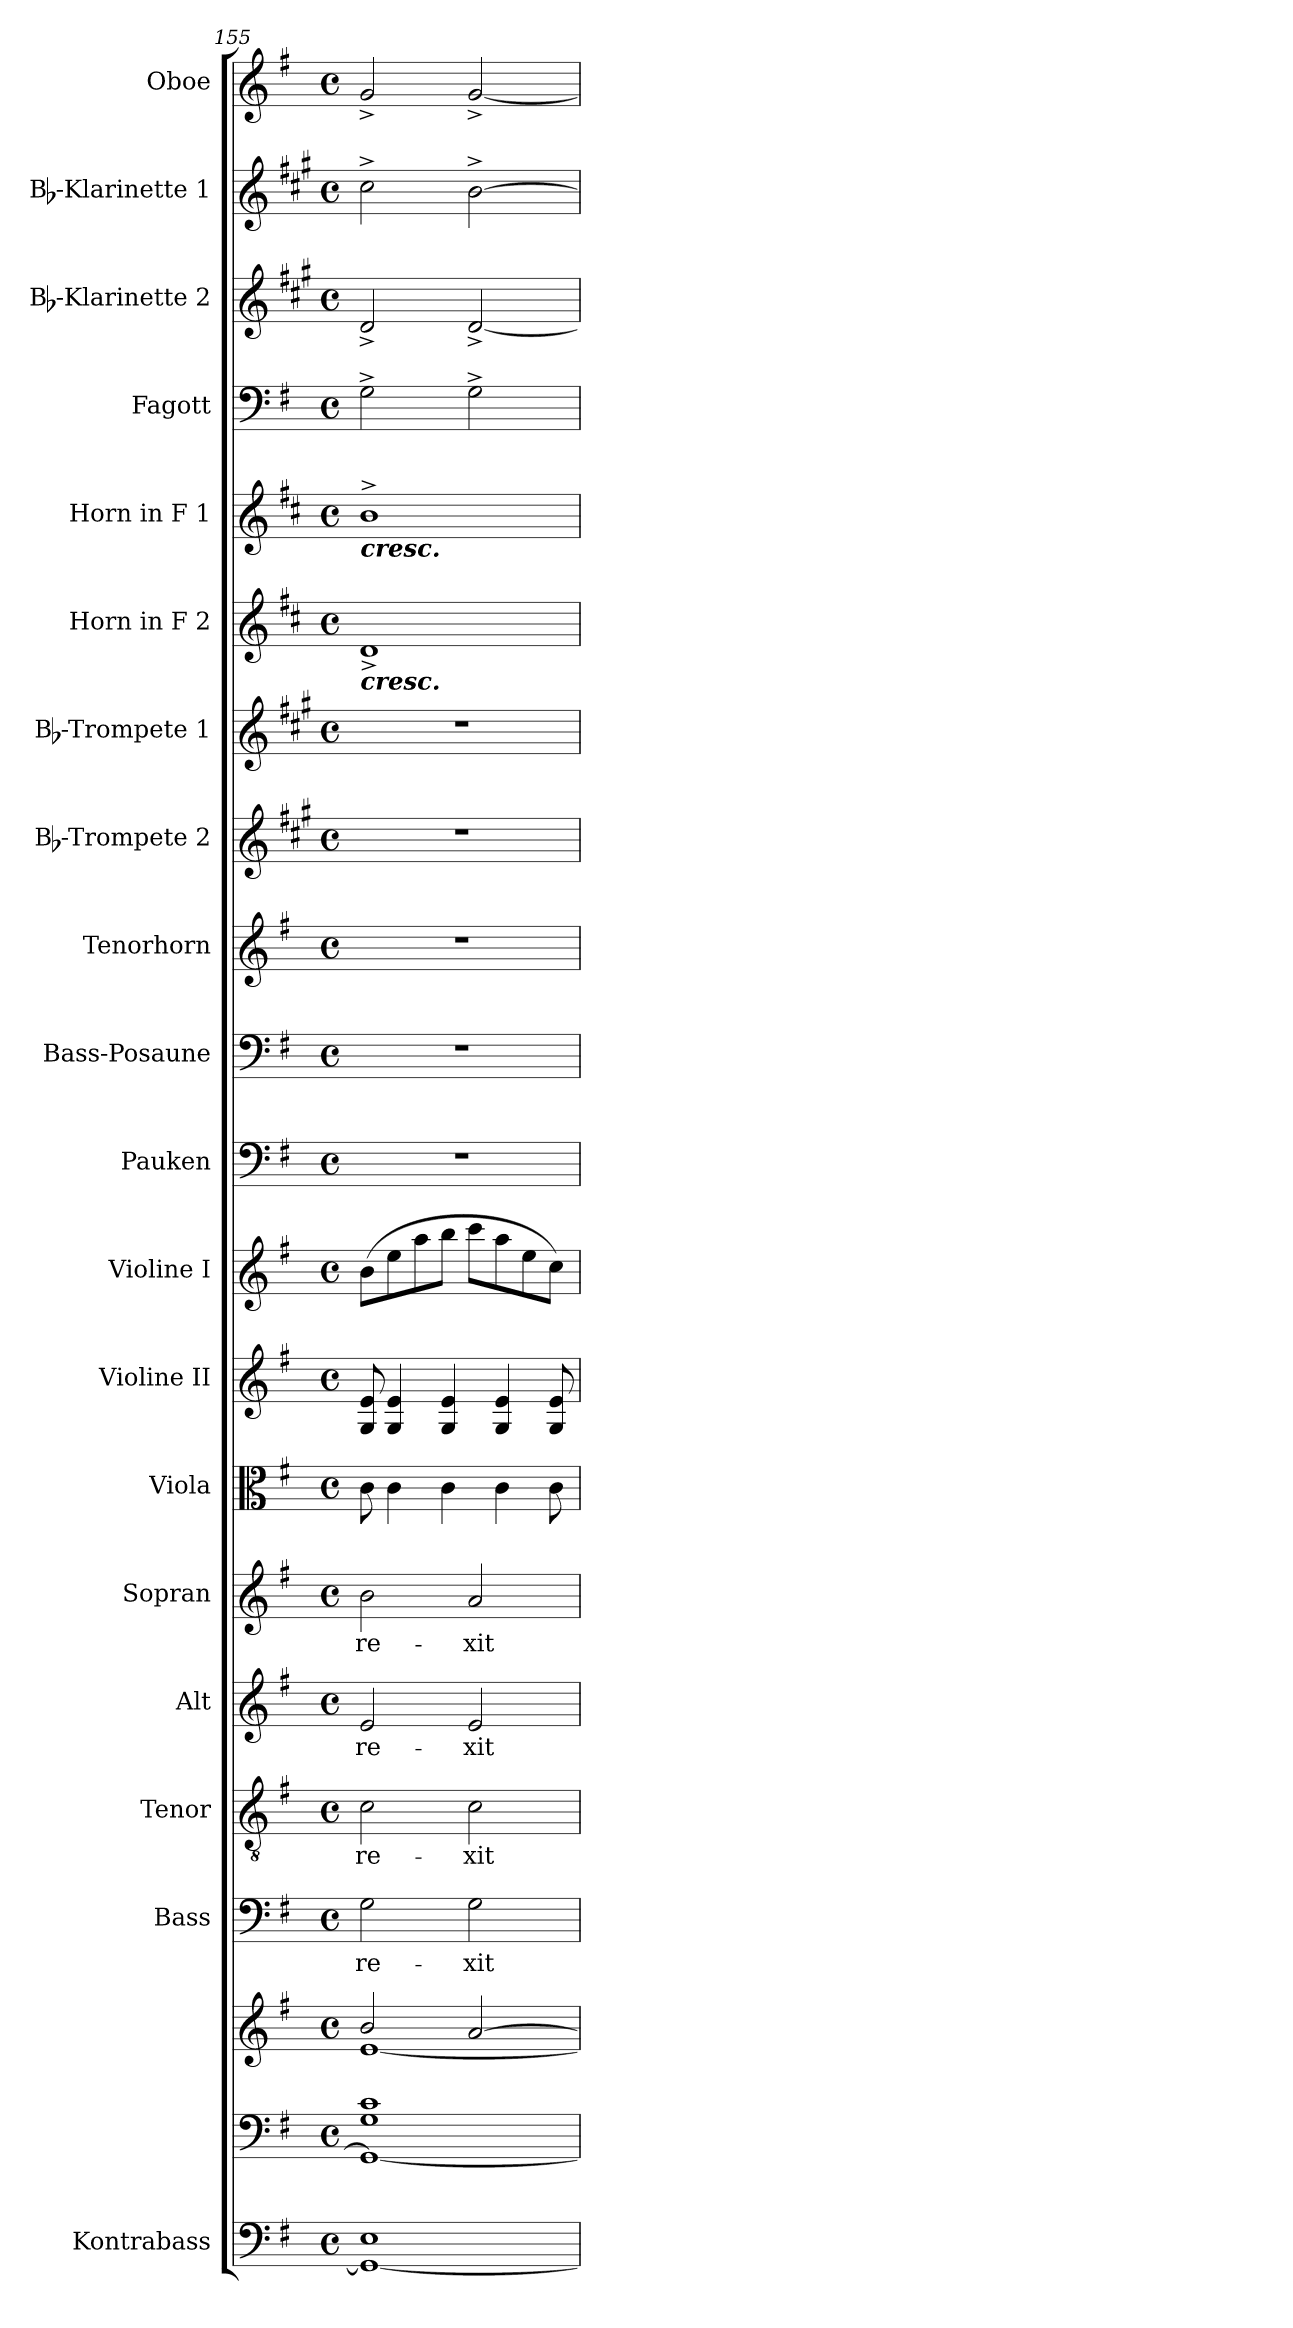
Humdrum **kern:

**kern	**kern	**kern	**kern	**text	**kern	**text	**kern	**text	**kern	**text	**kern	**kern	**kern	**kern	**kern	**kern	**kern	**kern	**kern	**kern	**kern	**kern	**kern	**kern
*part20	*part19	*part19	*part18	*part18	*part17	*part17	*part16	*part16	*part15	*part15	*part14	*part13	*part12	*part11	*part10	*part9	*part8	*part7	*part6	*part5	*part4	*part3	*part2	*part1
*staff21	*staff20	*staff19	*staff18	*staff18	*staff17	*staff17	*staff16	*staff16	*staff15	*staff15	*staff14	*staff13	*staff12	*staff11	*staff10	*staff9	*staff8	*staff7	*staff6	*staff5	*staff4	*staff3	*staff2	*staff1
*I"Kontrabass	*	*	*I"Bass	*	*I"Tenor	*	*I"Alt	*	*I"Sopran	*	*I"Viola	*I"Violine II	*I"Violine I	*I"Pauken	*I"Bass-Posaune	*I"Tenorhorn	*I"Bb-Trompete 2	*I"Bb-Trompete 1	*I"Horn in F 2	*I"Horn in F 1	*I"Fagott	*I"Bb-Klarinette 2	*I"Bb-Klarinette 1	*I"Oboe
*I'Kb.	*	*	*I'B.	*	*I'T.	*	*I'A.	*	*I'S.	*	*I'Vla.	*I'Vl. II	*I'Vl. I	*I'Pk.	*I'B. Pos.	*I'T. Hrn.	*I'Bb Trp. 2	*I'Bb Trp. 1	*	*	*I'Fg.	*I'Bb Kl. 2	*I'Bb Kl. 1	*I'Ob.
*clefF4	*clefF4	*clefG2	*clefF4	*	*clefGv2	*	*clefG2	*	*clefG2	*	*clefC3	*clefG2	*clefG2	*clefF4	*clefF4	*clefG2	*clefG2	*clefG2	*clefG2	*clefG2	*clefF4	*clefG2	*clefG2	*clefG2
*ITrd7c12	*	*	*	*	*	*	*	*	*	*	*	*	*	*	*	*ITrd8c14	*ITrd1c2	*ITrd1c2	*ITrd4c7	*ITrd4c7	*	*ITrd1c2	*ITrd1c2	*
*k[f#]	*k[f#]	*k[f#]	*k[f#]	*	*k[f#]	*	*k[f#]	*	*k[f#]	*	*k[f#]	*k[f#]	*k[f#]	*k[f#]	*k[f#]	*k[f#]	*k[f#]	*k[f#]	*k[f#]	*k[f#]	*k[f#]	*k[f#]	*k[f#]	*k[f#]
*G:	*G:	*G:	*G:	*	*G:	*	*G:	*	*G:	*	*G:	*G:	*G:	*G:	*G:	*G:	*G:	*G:	*G:	*G:	*G:	*G:	*G:	*G:
*M4/4	*M4/4	*M4/4	*M4/4	*	*M4/4	*	*M4/4	*	*M4/4	*	*M4/4	*M4/4	*M4/4	*M4/4	*M4/4	*M4/4	*M4/4	*M4/4	*M4/4	*M4/4	*M4/4	*M4/4	*M4/4	*M4/4
*met(c)	*met(c)	*met(c)	*met(c)	*	*met(c)	*	*met(c)	*	*met(c)	*	*met(c)	*met(c)	*met(c)	*met(c)	*met(c)	*met(c)	*met(c)	*met(c)	*met(c)	*met(c)	*met(c)	*met(c)	*met(c)	*met(c)
=155	=155	=155	=155	=155	=155	=155	=155	=155	=155	=155	=155	=155	=155	=155	=155	=155	=155	=155	=155	=155	=155	=155	=155	=155
*	*^	*^	*	*	*	*	*	*	*	*	*	*	*	*	*	*	*	*	*	*	*	*	*	*
!	!	!	!	!	!	!	!	!	!	!	!	!	!	!	!	!	!	!	!	!	!	!LO:TX:b:Bi:t=cresc.	!	!	!	!
!	!	!	!	!	!	!	!	!	!	!	!	!	!	!	!	!	!	!	!	!	!LO:TX:b:Bi:t=cresc.	!	!	!	!	!
!	!	!	!	!	!	!LO:LY:b	!	!LO:LY:b	!	!LO:LY:b	!	!LO:LY:b	!	!	!	!	!	!	!	!	!	!	!	!	!	!
1GGG_ 1EE	1G 1c	1GG_	2b/	[<1e	2G\	-re-	2c\	-re-	2e/	-re-	2b\	-re-	8c\	8G/ 8e/	(>8b\L	1r	1r	1r	1r	1r	1G^>	1e^>	2G^>\	2c^</	2b^>\	2g^</
.	.	.	.	.	.	.	.	.	.	.	.	.	4c\	4G/ 4e/	8ee\	.	.	.	.	.	.	.	.	.	.	.
.	.	.	.	.	.	.	.	.	.	.	.	.	.	.	8aa\	.	.	.	.	.	.	.	.	.	.	.
.	.	.	.	.	.	.	.	.	.	.	.	.	4c\	4G/ 4e/	8bb\J	.	.	.	.	.	.	.	.	.	.	.
!	!	!	!	!	!	!LO:LY:b	!	!LO:LY:b	!	!LO:LY:b	!	!LO:LY:b	!	!	!	!	!	!	!	!	!	!	!	!	!	!
.	.	.	[>2a/	.	2G\	-xit	2c\	-xit	2e/	-xit	2a/	-xit	.	.	8ccc\L	.	.	.	.	.	.	.	2G^>\	[2c^</	[2a^>\	[2g^</
.	.	.	.	.	.	.	.	.	.	.	.	.	4c\	4G/ 4e/	8aa\	.	.	.	.	.	.	.	.	.	.	.
.	.	.	.	.	.	.	.	.	.	.	.	.	.	.	8ee\	.	.	.	.	.	.	.	.	.	.	.
.	.	.	.	.	.	.	.	.	.	.	.	.	8c\	8G/ 8e/	8cc\J)	.	.	.	.	.	.	.	.	.	.	.
*	*v	*v	*	*	*	*	*	*	*	*	*	*	*	*	*	*	*	*	*	*	*	*	*	*	*	*
*	*	*v	*v	*	*	*	*	*	*	*	*	*	*	*	*	*	*	*	*	*	*	*	*	*	*
=	=	=	=	=	=	=	=	=	=	=	=	=	=	=	=	=	=	=	=	=	=	=	=	=
*-	*-	*-	*-	*-	*-	*-	*-	*-	*-	*-	*-	*-	*-	*-	*-	*-	*-	*-	*-	*-	*-	*-	*-	*-
